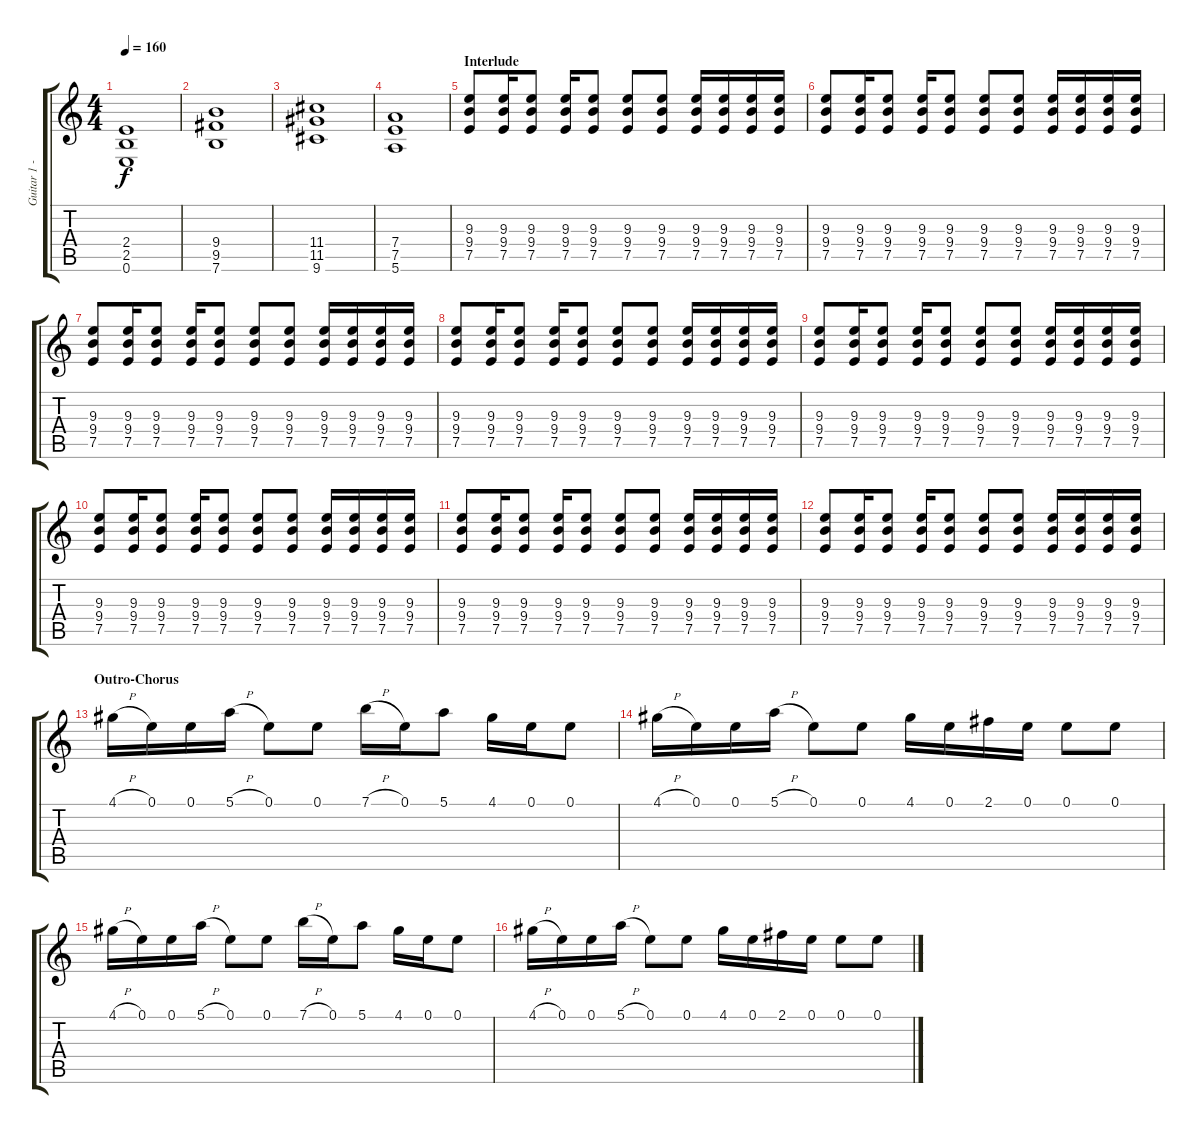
\track ("Guitar 1 - Distortion" "Guitar 1 -") {instrument overdrivenguitar}
\staff {score tabs}
\tuning (E4 B3 G3 D3 A2 E2) {hide}
\ts (4 4)
\tempo 160
\clef g2
\ks c
(2.4 2.5 0.6).1{dy f} |
(9.4 9.5 7.6).1 |
(11.4 11.5 9.6).1 |
(7.4 7.5 5.6).1 |
\section ("" "Interlude")
(9.3 9.4 7.5).8 (9.3 9.4 7.5).16 (9.3 9.4 7.5).8 (9.3 9.4 7.5).16 (9.3 9.4 7.5).8 (9.3 9.4 7.5).8 (9.3 9.4 7.5).8 (9.3 9.4 7.5).16 (9.3 9.4 7.5).16 (9.3 9.4 7.5).16 (9.3 9.4 7.5).16 |
(9.3 9.4 7.5).8 (9.3 9.4 7.5).16 (9.3 9.4 7.5).8 (9.3 9.4 7.5).16 (9.3 9.4 7.5).8 (9.3 9.4 7.5).8 (9.3 9.4 7.5).8 (9.3 9.4 7.5).16 (9.3 9.4 7.5).16 (9.3 9.4 7.5).16 (9.3 9.4 7.5).16 |
(9.3 9.4 7.5).8 (9.3 9.4 7.5).16 (9.3 9.4 7.5).8 (9.3 9.4 7.5).16 (9.3 9.4 7.5).8 (9.3 9.4 7.5).8 (9.3 9.4 7.5).8 (9.3 9.4 7.5).16 (9.3 9.4 7.5).16 (9.3 9.4 7.5).16 (9.3 9.4 7.5).16 |
(9.3 9.4 7.5).8 (9.3 9.4 7.5).16 (9.3 9.4 7.5).8 (9.3 9.4 7.5).16 (9.3 9.4 7.5).8 (9.3 9.4 7.5).8 (9.3 9.4 7.5).8 (9.3 9.4 7.5).16 (9.3 9.4 7.5).16 (9.3 9.4 7.5).16 (9.3 9.4 7.5).16 |
(9.3 9.4 7.5).8 (9.3 9.4 7.5).16 (9.3 9.4 7.5).8 (9.3 9.4 7.5).16 (9.3 9.4 7.5).8 (9.3 9.4 7.5).8 (9.3 9.4 7.5).8 (9.3 9.4 7.5).16 (9.3 9.4 7.5).16 (9.3 9.4 7.5).16 (9.3 9.4 7.5).16 |
(9.3 9.4 7.5).8 (9.3 9.4 7.5).16 (9.3 9.4 7.5).8 (9.3 9.4 7.5).16 (9.3 9.4 7.5).8 (9.3 9.4 7.5).8 (9.3 9.4 7.5).8 (9.3 9.4 7.5).16 (9.3 9.4 7.5).16 (9.3 9.4 7.5).16 (9.3 9.4 7.5).16 |
(9.3 9.4 7.5).8 (9.3 9.4 7.5).16 (9.3 9.4 7.5).8 (9.3 9.4 7.5).16 (9.3 9.4 7.5).8 (9.3 9.4 7.5).8 (9.3 9.4 7.5).8 (9.3 9.4 7.5).16 (9.3 9.4 7.5).16 (9.3 9.4 7.5).16 (9.3 9.4 7.5).16 |
(9.3 9.4 7.5).8 (9.3 9.4 7.5).16 (9.3 9.4 7.5).8 (9.3 9.4 7.5).16 (9.3 9.4 7.5).8 (9.3 9.4 7.5).8 (9.3 9.4 7.5).8 (9.3 9.4 7.5).16 (9.3 9.4 7.5).16 (9.3 9.4 7.5).16 (9.3 9.4 7.5).16 |
\section ("" "Outro-Chorus")
4.1{h}.16 0.1.16 0.1.16 5.1{h}.16 0.1.8 0.1.8 7.1{h}.16 0.1.16 5.1.8 4.1.16 0.1.16 0.1.8 |
4.1{h}.16 0.1.16 0.1.16 5.1{h}.16 0.1.8 0.1.8 4.1.16 0.1.16 2.1.16 0.1.16 0.1.8 0.1.8 |
4.1{h}.16 0.1.16 0.1.16 5.1{h}.16 0.1.8 0.1.8 7.1{h}.16 0.1.16 5.1.8 4.1.16 0.1.16 0.1.8 |
4.1{h}.16 0.1.16 0.1.16 5.1{h}.16 0.1.8 0.1.8 4.1.16 0.1.16 2.1.16 0.1.16 0.1.8 0.1.8
